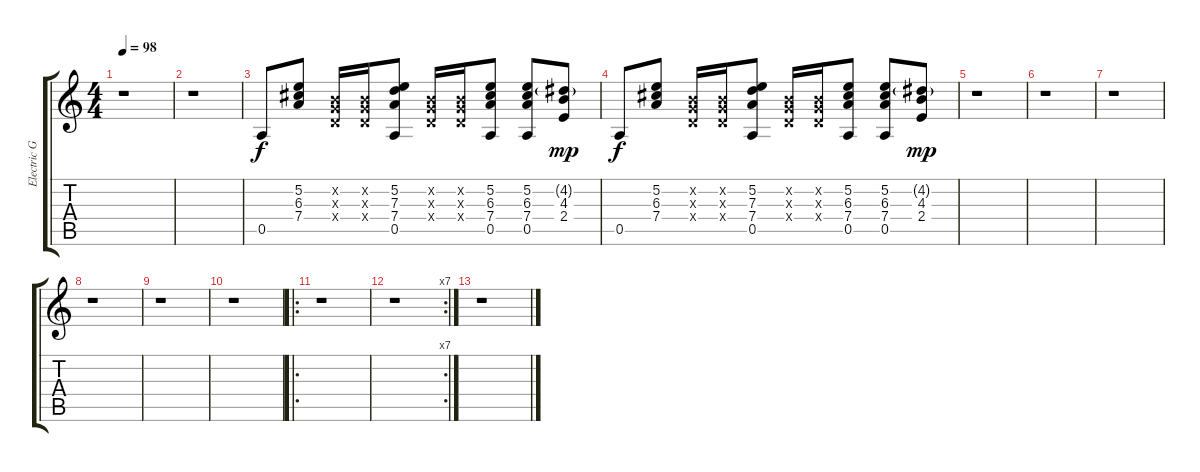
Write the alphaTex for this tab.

\track ("Electric Guitar 3" "Electric G") {instrument electricguitarclean}
\staff {score tabs}
\tuning (E4 B3 G3 D3 A2 E2) {hide}
\ts (4 4)
\tempo 98
\clef g2
\ks c
r.1{dy mf} |
r.1 |
0.5.8{dy f} (5.2 6.3 7.4).8 (0.2{x} 0.3{x} 0.4{x}).16 (0.2{x} 0.3{x} 0.4{x}).16 (5.2 7.3 7.4 0.5).8 (0.2{x} 0.3{x} 0.4{x}).16 (0.2{x} 0.3{x} 0.4{x}).16 (5.2 6.3 7.4 0.5).8 (5.2 6.3 7.4 0.5).8 (4.2{g} 4.3 2.4).8{dy mp} |
0.5.8{dy f} (5.2 6.3 7.4).8 (0.2{x} 0.3{x} 0.4{x}).16 (0.2{x} 0.3{x} 0.4{x}).16 (5.2 7.3 7.4 0.5).8 (0.2{x} 0.3{x} 0.4{x}).16 (0.2{x} 0.3{x} 0.4{x}).16 (5.2 6.3 7.4 0.5).8 (5.2 6.3 7.4 0.5).8 (4.2{g} 4.3 2.4).8{dy mp} |
r.1 |
r.1 |
r.1 |
r.1 |
r.1 |
r.1 |
\ro
r.1 |
\rc 7
r.1 |
r.1
